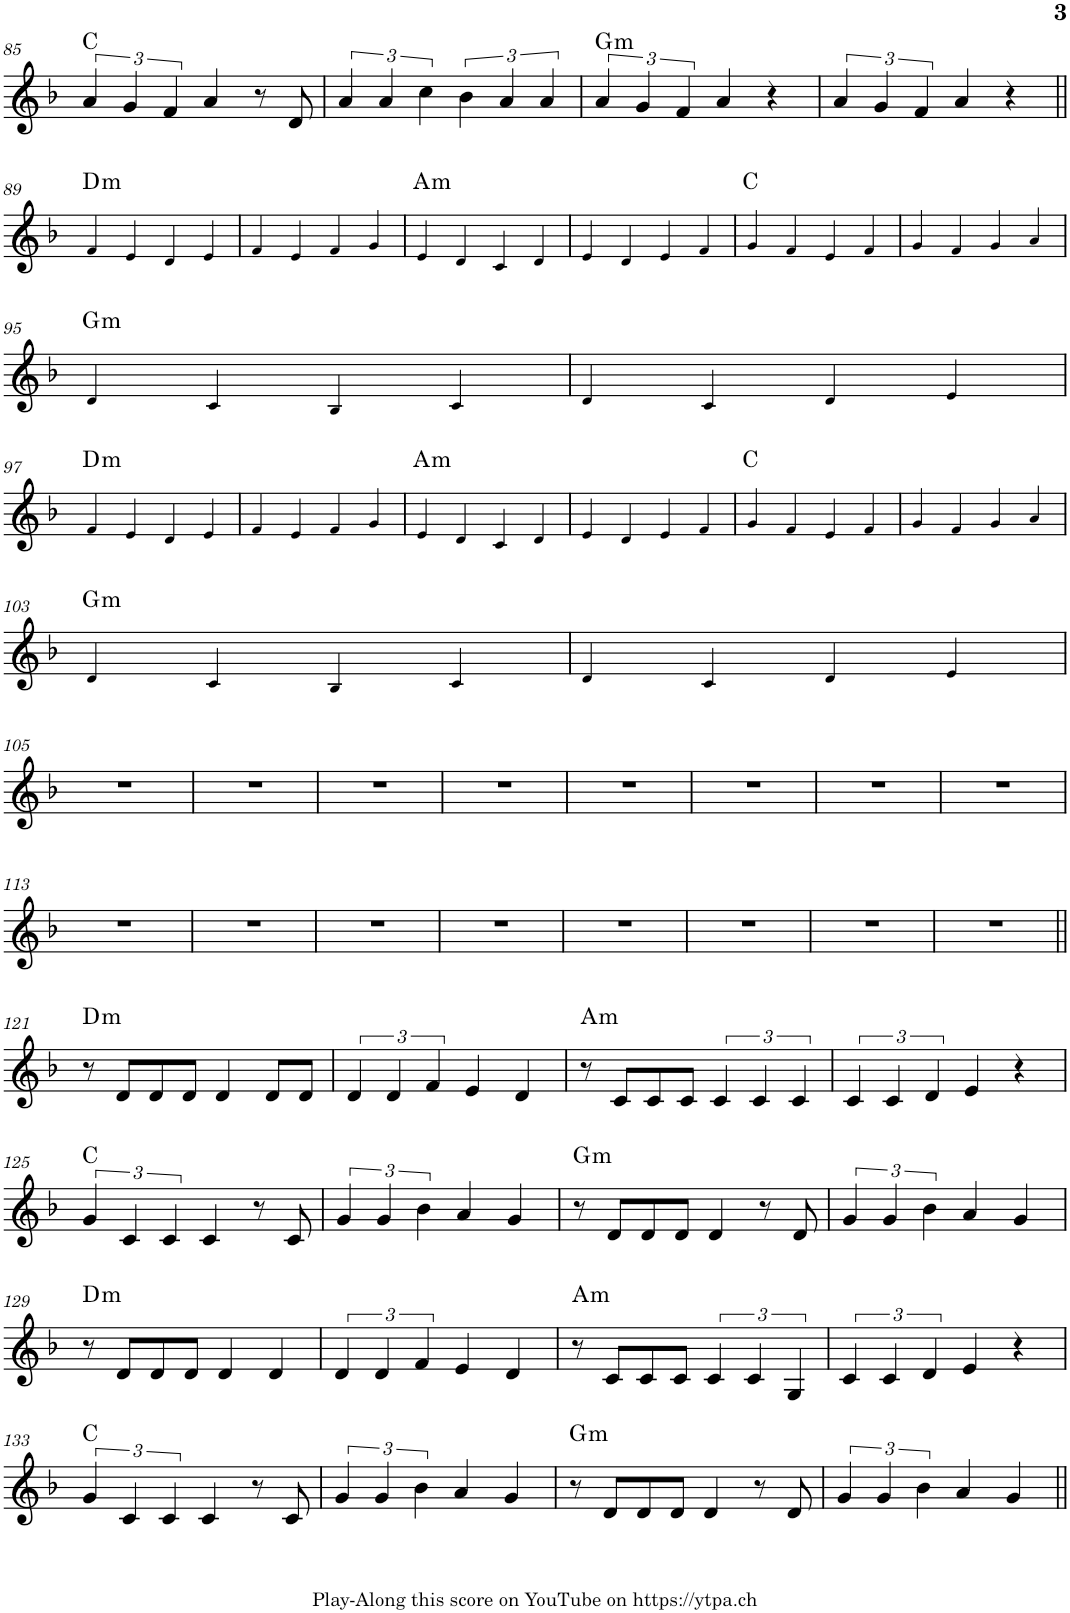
**kern	**harte
*part1	*part1
*staff1	*
*I"Piano	*
*I'Pno.	*
!!LO:PB:g=z
*clefG2	*
*k[b-]	*
*M4/4	*
=85	=85
6a/	C:maj
6g/	.
6f/	.
4a/	.
8r	.
8d/	.
=86	=86
6a/	.
6a/	.
6cc\	.
6b-\	.
6a/	.
6a/	.
=87	=87
!	!LO:H:kt=m
6a/	G:min
6g/	.
6f/	.
4a/	.
4r	.
=88	=88
6a/	.
6g/	.
6f/	.
4a/	.
4r	.
!!LO:LB:g=z
=89||	=89||
!	!LO:H:kt=m
4f!/	D:min
4e!/	.
4d!/	.
4e!/	.
=90	=90
4f!/	.
4e!/	.
4f!/	.
4g!/	.
=91	=91
!	!LO:H:kt=m
4e!/	A:min
4d!/	.
4c!/	.
4d!/	.
=92	=92
4e!/	.
4d!/	.
4e!/	.
4f!/	.
=93	=93
4g!/	C:maj
4f!/	.
4e!/	.
4f!/	.
=94	=94
4g!/	.
4f!/	.
4g!/	.
4a!/	.
!!LO:LB:g=z
=95	=95
!	!LO:H:kt=m
4d!/	G:min
4c!/	.
4B-!/	.
4c!/	.
=96	=96
4d!/	.
4c!/	.
4d!/	.
4e!/	.
!!LO:LB:g=z
=97	=97
!	!LO:H:kt=m
4f!/	D:min
4e!/	.
4d!/	.
4e!/	.
=98	=98
4f!/	.
4e!/	.
4f!/	.
4g!/	.
=99	=99
!	!LO:H:kt=m
4e!/	A:min
4d!/	.
4c!/	.
4d!/	.
=100	=100
4e!/	.
4d!/	.
4e!/	.
4f!/	.
=101	=101
4g!/	C:maj
4f!/	.
4e!/	.
4f!/	.
=102	=102
4g!/	.
4f!/	.
4g!/	.
4a!/	.
!!LO:LB:g=z
=103	=103
!	!LO:H:kt=m
4d!/	G:min
4c!/	.
4B-!/	.
4c!/	.
=104	=104
4d!/	.
4c!/	.
4d!/	.
4e!/	.
!!LO:LB:g=z
=105	=105
1r	.
=106	=106
1r	.
=107	=107
1r	.
=108	=108
1r	.
=109	=109
1r	.
=110	=110
1r	.
=111	=111
1r	.
=112	=112
1r	.
!!LO:LB:g=z
=113	=113
1r	.
=114	=114
1r	.
=115	=115
1r	.
=116	=116
1r	.
=117	=117
1r	.
=118	=118
1r	.
=119	=119
1r	.
=120	=120
1r	.
!!LO:LB:g=z
=121||	=121||
!	!LO:H:kt=m
8r	D:min
8d/L	.
8d/	.
8d/J	.
4d/	.
8d/L	.
8d/J	.
=122	=122
6d/	.
6d/	.
6f/	.
4e/	.
4d/	.
=123	=123
!	!LO:H:kt=m
8r	A:min
8c/L	.
8c/	.
8c/J	.
6c/	.
6c/	.
6c/	.
=124	=124
6c/	.
6c/	.
6d/	.
4e/	.
4r	.
!!LO:LB:g=z
=125	=125
6g/	C:maj
6c/	.
6c/	.
4c/	.
8r	.
8c/	.
=126	=126
6g/	.
6g/	.
6b-\	.
4a/	.
4g/	.
=127	=127
!	!LO:H:kt=m
8r	G:min
8d/L	.
8d/	.
8d/J	.
4d/	.
8r	.
8d/	.
=128	=128
6g/	.
6g/	.
6b-\	.
4a/	.
4g/	.
!!LO:LB:g=z
=129	=129
!	!LO:H:kt=m
8r	D:min
8d/L	.
8d/	.
8d/J	.
4d/	.
4d/	.
=130	=130
6d/	.
6d/	.
6f/	.
4e/	.
4d/	.
=131	=131
!	!LO:H:kt=m
8r	A:min
8c/L	.
8c/	.
8c/J	.
6c/	.
6c/	.
6G/	.
=132	=132
6c/	.
6c/	.
6d/	.
4e/	.
4r	.
!!LO:LB:g=z
=133	=133
6g/	C:maj
6c/	.
6c/	.
4c/	.
8r	.
8c/	.
=134	=134
6g/	.
6g/	.
6b-\	.
4a/	.
4g/	.
=135	=135
!	!LO:H:kt=m
8r	G:min
8d/L	.
8d/	.
8d/J	.
4d/	.
8r	.
8d/	.
=136	=136
6g/	.
6g/	.
6b-\	.
4a/	.
4g/	.
=||	=||
*-	*-
